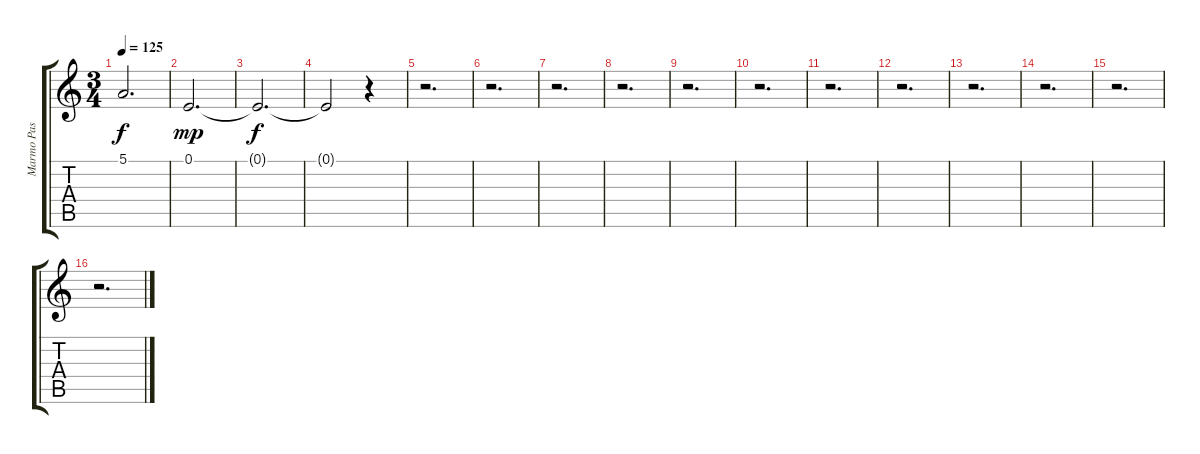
\track ("Marmo Pas" "Marmo Pas") {instrument synthstrings1}
\staff {score tabs}
\tuning (E4 B3 G3 D3 A2 E2) {hide}
\ts (3 4)
\tempo 125
\clef g2
\ks c
5.1{t}.2{d dy f} |
0.1.2{d dy mp} |
0.1{t}.2{d dy f} |
0.1{t}.2 r.4 |
r.2{d} |
r.2{d} |
r.2{d} |
r.2{d} |
r.2{d} |
r.2{d} |
r.2{d} |
r.2{d} |
r.2{d} |
r.2{d} |
r.2{d} |
r.2{d}
